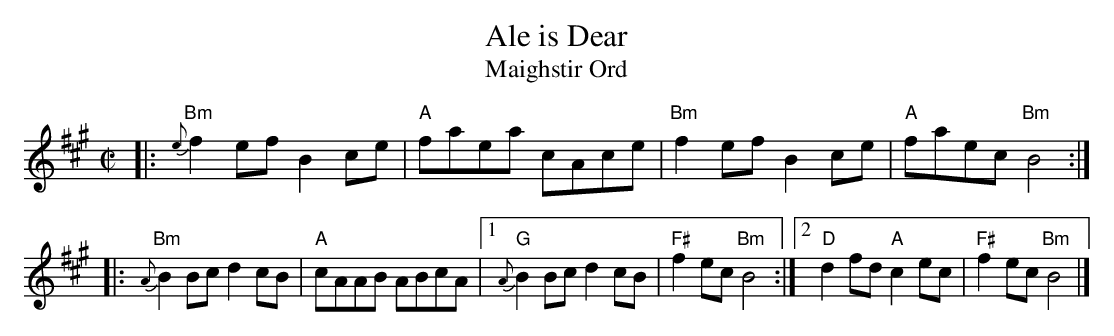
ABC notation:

X:1
T: Ale is Dear
T: Maighstir Ord
M: C|
L: 1/8
K: BDor
|: "Bm"{e}f2ef B2ce | "A"faea cAce \
|  "Bm"f2ef B2ce | "A"faec "Bm"B4 :|
|: "Bm"{A}B2Bc d2cB | "A"cAAB ABcA |\
[1 "G"{A}B2Bc d2cB | "F#"f2ec "Bm"B4 :|\
[2 "D"d2fd "A"c2ec | "F#"f2ec "Bm"B4 |]
